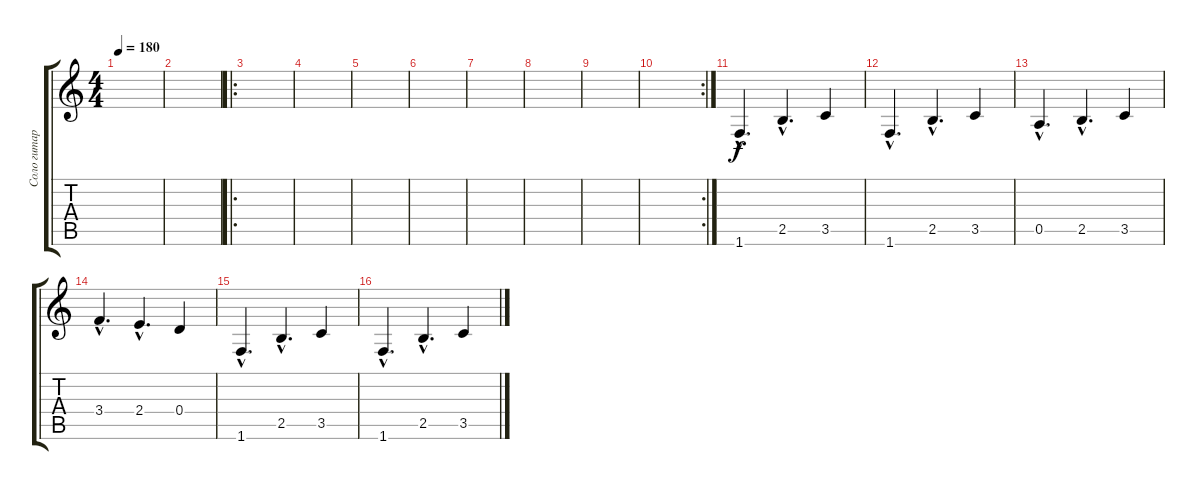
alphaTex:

\track ("Соло гитара" "Соло гитар") {instrument overdrivenguitar}
\staff {score tabs}
\tuning (E4 B3 G3 D3 A2 E2) {hide}
\ts (4 4)
\tempo 180
\clef g2
\ks c
|
|
\ro
|
|
|
|
|
|
|
\rc 2
|
1.6{hac}.4{d} 2.5{hac}.4{d} 3.5.4 |
1.6{hac}.4{d} 2.5{hac}.4{d} 3.5.4 |
0.5{hac}.4{d} 2.5{hac}.4{d} 3.5.4 |
3.4{hac}.4{d} 2.4{hac}.4{d} 0.4.4 |
1.6{hac}.4{d} 2.5{hac}.4{d} 3.5.4 |
1.6{hac}.4{d} 2.5{hac}.4{d} 3.5.4
